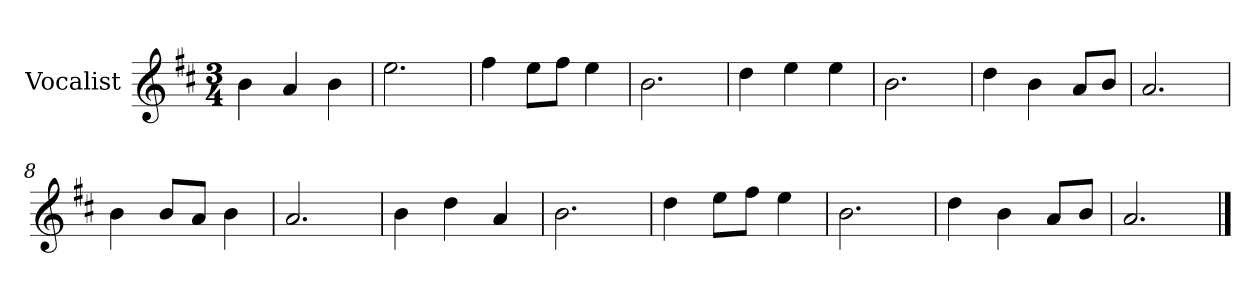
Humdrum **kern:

**kern
*part1
*staff1
*I"Vocalist
*k[f#c#]
*D:
*M3/4
=
4b
4a
4b
=1
2.ee
=2
4ff#
8eeL
8ff#J
4ee
=3
2.b
=4
4dd
4ee
4ee
=5
2.b
=6
4dd
4b
8aL
8bJ
=7
2.a
=8
4b
8bL
8aJ
4b
=9
2.a
=10
4b
4dd
4a
=11
2.b
=12
4dd
8eeL
8ff#J
4ee
=13
2.b
=14
4dd
4b
8aL
8bJ
=15
2.a
==
*-
